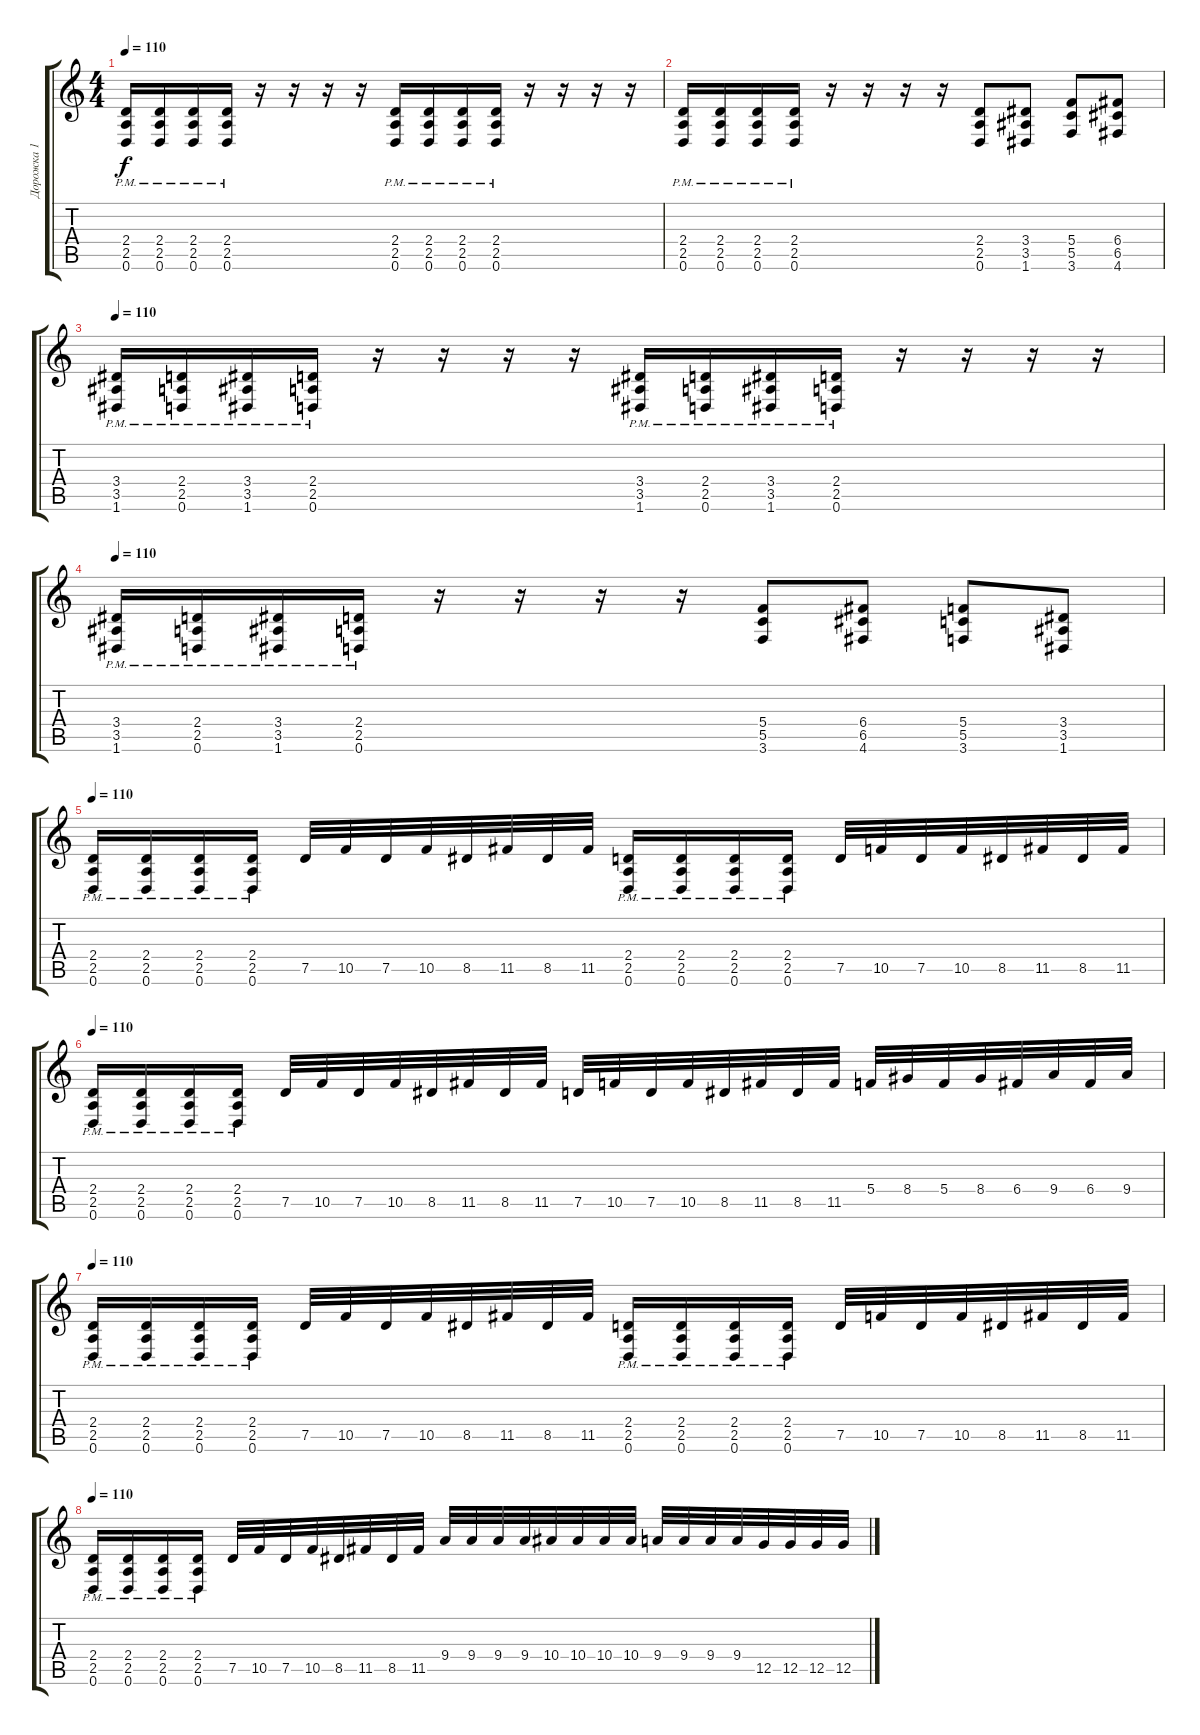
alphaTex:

\track ("Дорожка 1" "Дорожка 1") {instrument distortionguitar}
\staff {score tabs}
\tuning (D4 A3 F3 C3 G2 D2) {hide}
\ts (4 4)
\tempo 110
\clef g2
\ks c
(2.4{pm} 2.5{pm} 0.6{pm}).16{dy f} (2.4{pm} 2.5{pm} 0.6{pm}).16 (2.4{pm} 2.5{pm} 0.6{pm}).16 (2.4{pm} 2.5{pm} 0.6{pm}).16 r.16 r.16 r.16 r.16 (2.4{pm} 2.5{pm} 0.6{pm}).16 (2.4{pm} 2.5{pm} 0.6{pm}).16 (2.4{pm} 2.5{pm} 0.6{pm}).16 (2.4{pm} 2.5{pm} 0.6{pm}).16 r.16 r.16 r.16 r.16 |
(2.4{pm} 2.5{pm} 0.6{pm}).16 (2.4{pm} 2.5{pm} 0.6{pm}).16 (2.4{pm} 2.5{pm} 0.6{pm}).16 (2.4{pm} 2.5{pm} 0.6{pm}).16 r.16 r.16 r.16 r.16 (2.4 2.5 0.6).8 (3.4 3.5 1.6).8 (5.4 5.5 3.6).8 (6.4 6.5 4.6).8 |
\tempo 110
(3.4{pm} 3.5{pm} 1.6{pm}).16 (2.4{pm} 2.5{pm} 0.6{pm}).16 (3.4{pm} 3.5{pm} 1.6{pm}).16 (2.4{pm} 2.5{pm} 0.6{pm}).16 r.16 r.16 r.16 r.16 (3.4{pm} 3.5{pm} 1.6{pm}).16 (2.4{pm} 2.5{pm} 0.6{pm}).16 (3.4{pm} 3.5{pm} 1.6{pm}).16 (2.4{pm} 2.5{pm} 0.6{pm}).16 r.16 r.16 r.16 r.16 |
\tempo 110
(3.4{pm} 3.5{pm} 1.6{pm}).16 (2.4{pm} 2.5{pm} 0.6{pm}).16 (3.4{pm} 3.5{pm} 1.6{pm}).16 (2.4{pm} 2.5{pm} 0.6{pm}).16 r.16 r.16 r.16 r.16 (5.4 5.5 3.6).8 (6.4 6.5 4.6).8 (5.4 5.5 3.6).8 (3.4 3.5 1.6).8 |
\tempo 110
(2.4{pm} 2.5{pm} 0.6{pm}).16 (2.4{pm} 2.5{pm} 0.6{pm}).16 (2.4{pm} 2.5{pm} 0.6{pm}).16 (2.4{pm} 2.5{pm} 0.6{pm}).16 7.5.32 10.5.32 7.5.32 10.5.32 8.5.32 11.5.32 8.5.32 11.5.32 (2.4{pm} 2.5{pm} 0.6{pm}).16 (2.4{pm} 2.5{pm} 0.6{pm}).16 (2.4{pm} 2.5{pm} 0.6{pm}).16 (2.4{pm} 2.5{pm} 0.6{pm}).16 7.5.32 10.5.32 7.5.32 10.5.32 8.5.32 11.5.32 8.5.32 11.5.32 |
\tempo 110
(2.4{pm} 2.5{pm} 0.6{pm}).16 (2.4{pm} 2.5{pm} 0.6{pm}).16 (2.4{pm} 2.5{pm} 0.6{pm}).16 (2.4{pm} 2.5{pm} 0.6{pm}).16 7.5.32 10.5.32 7.5.32 10.5.32 8.5.32 11.5.32 8.5.32 11.5.32 7.5.32 10.5.32 7.5.32 10.5.32 8.5.32 11.5.32 8.5.32 11.5.32 5.4.32 8.4.32 5.4.32 8.4.32 6.4.32 9.4.32 6.4.32 9.4.32 |
\tempo 110
(2.4{pm} 2.5{pm} 0.6{pm}).16 (2.4{pm} 2.5{pm} 0.6{pm}).16 (2.4{pm} 2.5{pm} 0.6{pm}).16 (2.4{pm} 2.5{pm} 0.6{pm}).16 7.5.32 10.5.32 7.5.32 10.5.32 8.5.32 11.5.32 8.5.32 11.5.32 (2.4{pm} 2.5{pm} 0.6{pm}).16 (2.4{pm} 2.5{pm} 0.6{pm}).16 (2.4{pm} 2.5{pm} 0.6{pm}).16 (2.4{pm} 2.5{pm} 0.6{pm}).16 7.5.32 10.5.32 7.5.32 10.5.32 8.5.32 11.5.32 8.5.32 11.5.32 |
\tempo 110
(2.4{pm} 2.5{pm} 0.6{pm}).16 (2.4{pm} 2.5{pm} 0.6{pm}).16 (2.4{pm} 2.5{pm} 0.6{pm}).16 (2.4{pm} 2.5{pm} 0.6{pm}).16 7.5.32 10.5.32 7.5.32 10.5.32 8.5.32 11.5.32 8.5.32 11.5.32 9.4.32 9.4.32 9.4.32 9.4.32 10.4.32 10.4.32 10.4.32 10.4.32 9.4.32 9.4.32 9.4.32 9.4.32 12.5.32 12.5.32 12.5.32 12.5.32
